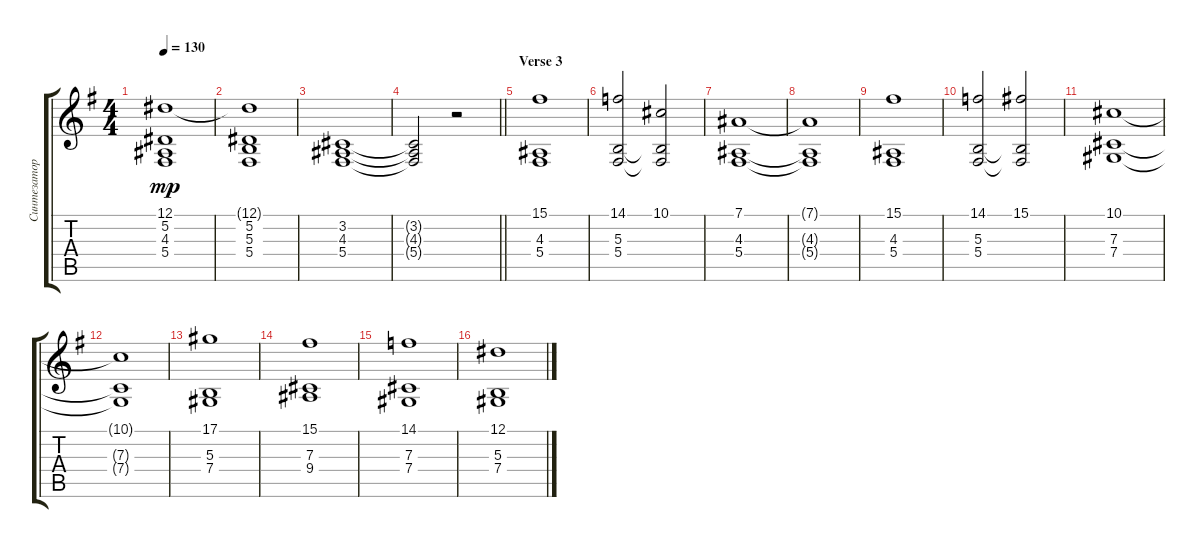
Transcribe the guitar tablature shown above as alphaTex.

\track ("Синтезатор" "Синтезатор") {instrument stringensemble2}
\staff {score tabs}
\tuning (Eb4 Bb3 Gb3 Db3 Ab2 Eb2) {hide}
\ts (4 4)
\tempo 130
\clef g2
\ks eminor
(12.1 5.2 4.3 5.4).1{dy mp} |
(12.1{t} 5.2 5.3 5.4).1 |
(3.2 4.3 5.4).1 |
\barLineRight lightlight
(3.2{t} 4.3{t} 5.4{t}).2 r.2 |
\section ("" "Verse 3")
(15.1 4.3 5.4).1 |
(14.1 5.3 5.4).2 (10.1 5.3{t} 5.4{t}).2 |
(7.1 4.3 5.4).1 |
(7.1{t} 4.3{t} 5.4{t}).1 |
(15.1 4.3 5.4).1 |
(14.1 5.3 5.4).2 (15.1 5.3{t} 5.4{t}).2 |
(10.1 7.3 7.4).1 |
(10.1{t} 7.3{t} 7.4{t}).1 |
(17.1 5.3 7.4).1 |
(15.1 7.3 9.4).1 |
(14.1 7.3 7.4).1 |
(12.1 5.3 7.4).1
